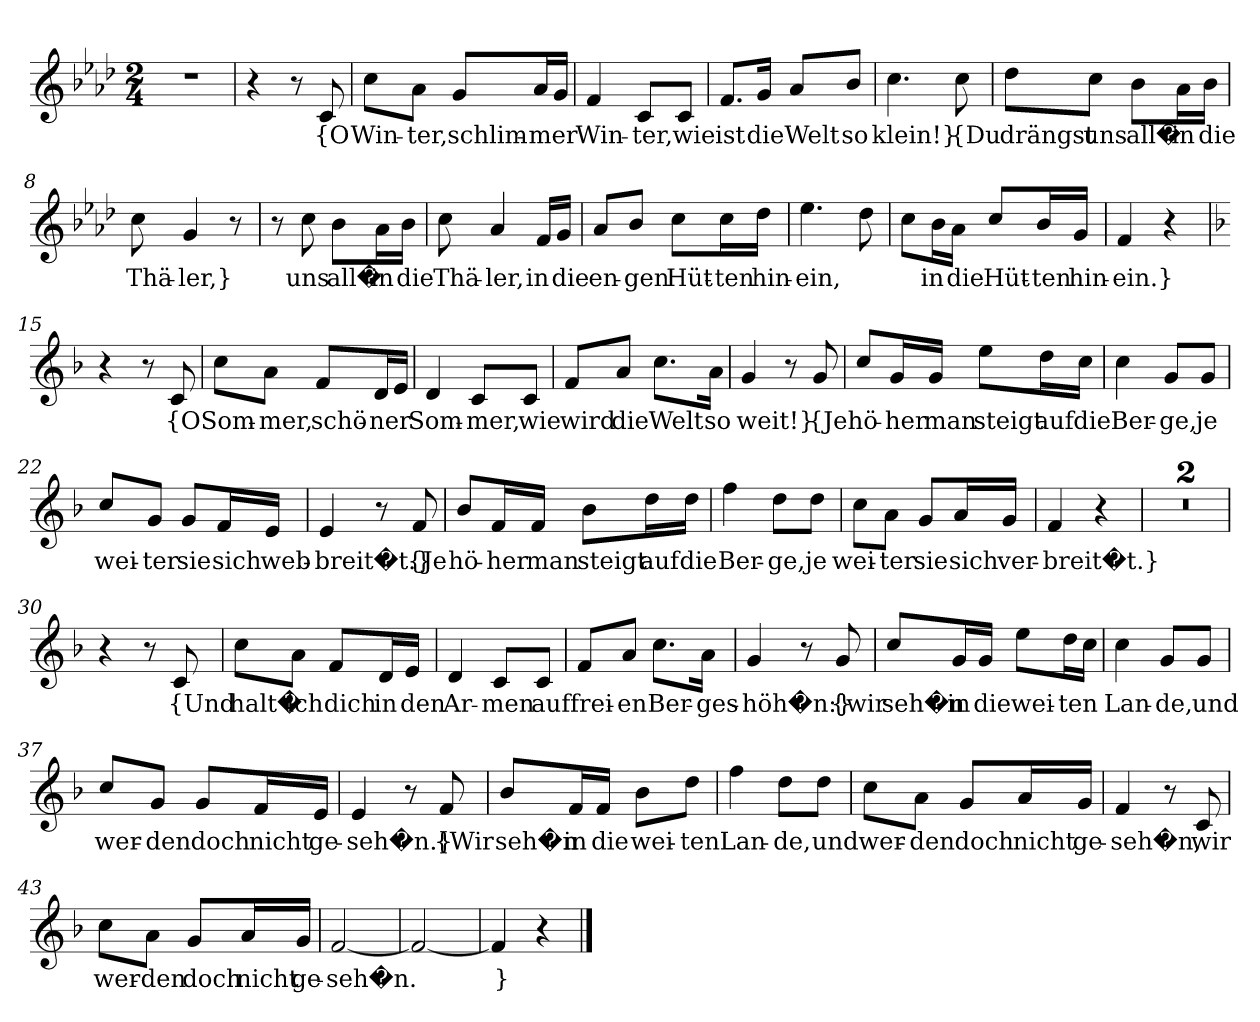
**kern	**text
*part1	*part1
*staff1	*staff1
*clefG2	*
*k[b-e-a-d-]	*
*M2/4	*
=1	=1
2r	.
=2	=2
4r	.
8r	.
8c	{O
=3	=3
8cc\L	Win-
8a-\J	-ter,
8g/L	schlim-
16a-/L	-mer
16g/JJ	.
=4	=4
4f	Win-
8c/L	-ter,
8c/J	wie
=5	=5
8.f/L	ist
16g/Jk	die
8a-/L	Welt
8b-/J	so
=6	=6
4.cc	klein!}
8cc	{Du
=7	=7
8dd-\L	drängst
8cc\J	uns
8b-\L	all�
16a-\L	in
16b-\JJ	die
=8	=8
8cc	Thä-
4g	-ler,}
8r	.
=9	=9
8r	.
8cc	uns
8b-\L	all�
16a-\L	in
16b-\JJ	die
=10	=10
8cc	Thä-
4a-	-ler,
16f/LL	in
16g/JJ	die
=11	=11
8a-/L	en-
8b-/J	-gen
8cc\L	Hüt-
16cc\L	-ten
16dd-\JJ	hin-
=12	=12
4.ee-	-ein,
8dd-	.
=13	=13
8cc\L	.
16b-\L	in
16a-\JJ	die
8cc/L	Hüt-
16b-/L	-ten
16g/JJ	hin-
=14	=14
4f	-ein.}
4r	.
=15	=15
*k[b-]	*
4r	.
8r	.
8c	{O
=16	=16
8cc\L	Som-
8a\J	-mer,
8f/L	schö-
16d/L	-ner
16e/JJ	.
=17	=17
4d	Som-
8c/L	-mer,
8c/J	wie
=18	=18
8f/L	wird
8a/J	die
8.cc\L	Welt
16a\Jk	so
=19	=19
4g	weit!}
8r	.
8g	{Je
=20	=20
8cc/L	hö-
16g/L	-her
16g/JJ	man
8ee\L	steigt
16dd\L	auf
16cc\JJ	die
=21	=21
4cc	Ber-
8g/L	-ge,
8g/J	je
=22	=22
8cc/L	wei-
8g/J	-ter
8g/L	sie
16f/L	sich
16e/JJ	web-
=23	=23
4e	breit�t.}
8r	.
8f	{Je
=24	=24
8b-/L	hö-
16f/L	-her
16f/JJ	man
8b-\L	steigt
16dd\L	auf
16dd\JJ	die
=25	=25
4ff	Ber-
8dd\L	-ge,
8dd\J	je
=26	=26
8cc\L	wei-
8a\J	-ter
8g/L	sie
16a/L	sich
16g/JJ	ver-
=27	=27
4f	-breit�t.}
4r	.
=28	=28
2r	.
=29	=29
2r	.
=30	=30
4r	.
8r	.
8c	{Und
=31	=31
8cc\L	halt�
8a\J	ich
8f/L	dich
16d/L	in
16e/JJ	den
=32	=32
4d	Ar-
8c/L	-men
8c/J	auf
=33	=33
8f/L	frei-
8a/J	-en
8.cc\L	Ber-
16a\Jk	-ges-
=34	=34
4g	-höh�n:}
8r	.
8g	{wir
=35	=35
8cc/L	seh�n
16g/L	in
16g/JJ	die
8ee\L	wei-
16dd\L	-ten
16cc\JJ	.
=36	=36
4cc	Lan-
8g/L	-de,
8g/J	und
=37	=37
8cc/L	wer-
8g/J	-den
8g/L	doch
16f/L	nicht
16e/JJ	ge-
=38	=38
4e	-seh�n.}
8r	.
8f	{Wir
=39	=39
8b-/L	seh�n
16f/L	in
16f/JJ	die
8b-\L	wei-
8dd\J	-ten
=40	=40
4ff	Lan-
8dd\L	-de,
8dd\J	und
=41	=41
8cc\L	wer-
8a\J	-den
8g/L	doch
16a/L	nicht
16g/JJ	ge-
=42	=42
4f	-seh�n,
8r	.
8c	wir
=43	=43
8cc\L	wer-
8a\J	-den
8g/L	doch
16a/L	nicht
16g/JJ	ge-
=44	=44
[2f	-seh�n.
=45	=45
2f_	.
=46	=46
4f]	}
4r	.
==	==
*-	*-
